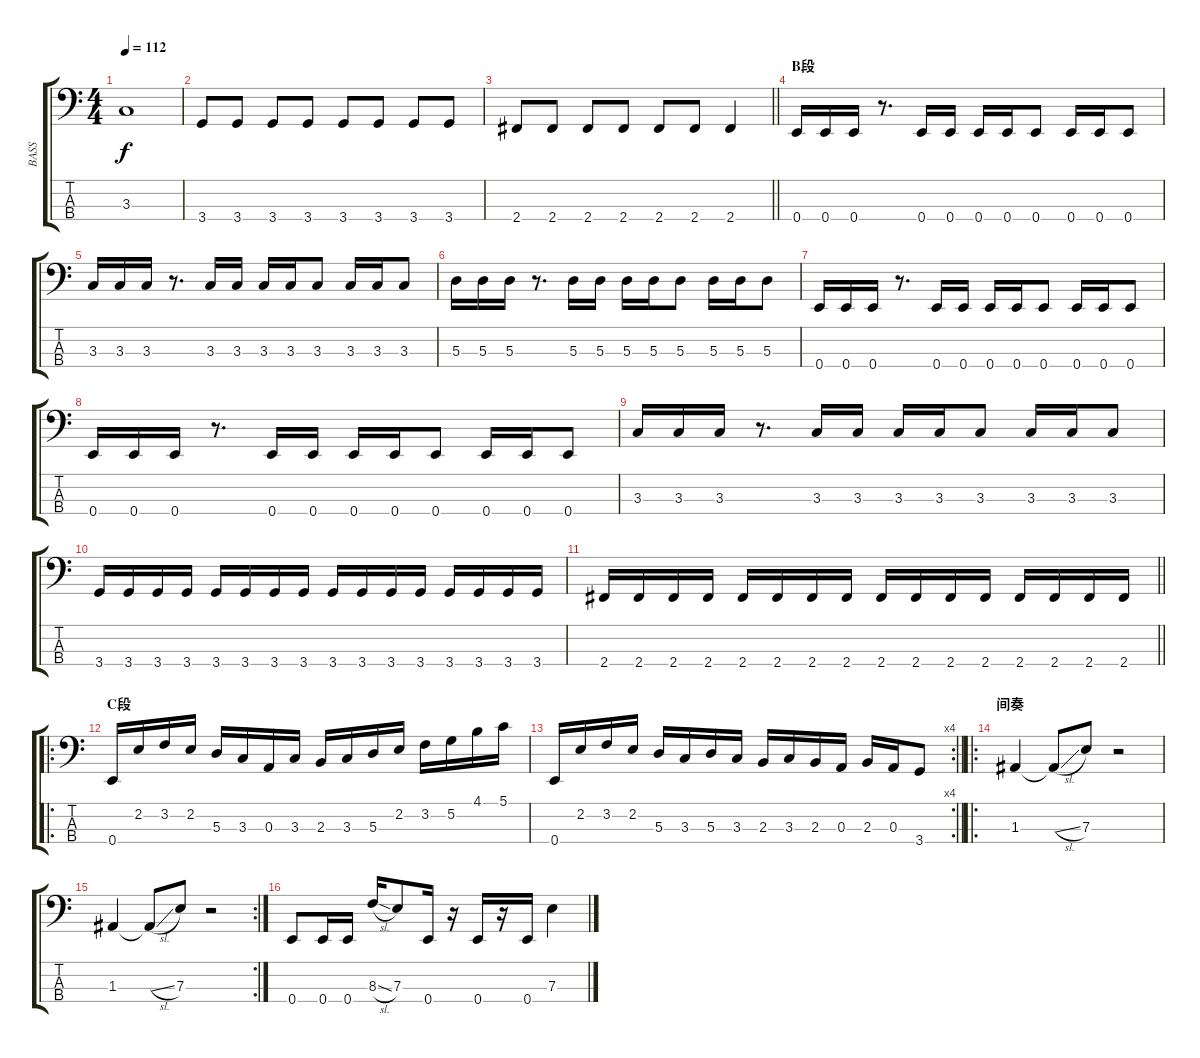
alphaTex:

\track ("BASS" "BASS") {instrument electricbassfinger}
\staff {score tabs}
\tuning (G2 D2 A1 E1) {hide}
\ts (4 4)
\tempo 112
\clef f4
\ks c
3.3.1{dy f} |
3.4.8 3.4.8 3.4.8 3.4.8 3.4.8 3.4.8 3.4.8 3.4.8 |
\barLineRight lightlight
2.4.8 2.4.8 2.4.8 2.4.8 2.4.8 2.4.8 2.4.4 |
\section ("" "B段")
0.4.16 0.4.16 0.4.16 r.8{d} 0.4.16 0.4.16 0.4.16 0.4.16 0.4.8 0.4.16 0.4.16 0.4.8 |
3.3.16 3.3.16 3.3.16 r.8{d} 3.3.16 3.3.16 3.3.16 3.3.16 3.3.8 3.3.16 3.3.16 3.3.8 |
5.3.16 5.3.16 5.3.16 r.8{d} 5.3.16 5.3.16 5.3.16 5.3.16 5.3.8 5.3.16 5.3.16 5.3.8 |
0.4.16 0.4.16 0.4.16 r.8{d} 0.4.16 0.4.16 0.4.16 0.4.16 0.4.8 0.4.16 0.4.16 0.4.8 |
0.4.16 0.4.16 0.4.16 r.8{d} 0.4.16 0.4.16 0.4.16 0.4.16 0.4.8 0.4.16 0.4.16 0.4.8 |
3.3.16 3.3.16 3.3.16 r.8{d} 3.3.16 3.3.16 3.3.16 3.3.16 3.3.8 3.3.16 3.3.16 3.3.8 |
3.4.16 3.4.16 3.4.16 3.4.16 3.4.16 3.4.16 3.4.16 3.4.16 3.4.16 3.4.16 3.4.16 3.4.16 3.4.16 3.4.16 3.4.16 3.4.16 |
\barLineRight lightlight
2.4.16 2.4.16 2.4.16 2.4.16 2.4.16 2.4.16 2.4.16 2.4.16 2.4.16 2.4.16 2.4.16 2.4.16 2.4.16 2.4.16 2.4.16 2.4.16 |
\ro
\section ("" "C段")
0.4.16 2.2.16 3.2.16 2.2.16 5.3.16 3.3.16 0.3.16 3.3.16 2.3.16 3.3.16 5.3.16 2.2.16 3.2.16 5.2.16 4.1.16 5.1.16 |
\rc 4
\barLineRight lightlight
0.4.16 2.2.16 3.2.16 2.2.16 5.3.16 3.3.16 5.3.16 3.3.16 2.3.16 3.3.16 2.3.16 0.3.16 2.3.16 0.3.16 3.4.8 |
\ro
\section ("" "间奏")
1.3.4 1.3{sl t}.8 7.3.8 r.2 |
\rc 2
1.3.4 1.3{sl t}.8 7.3.8 r.2 |
0.4.8 0.4.16 0.4.16 8.3{sl}.16 7.3.8 0.4.16 r.16 0.4.16 r.16 0.4.16 7.3.4
